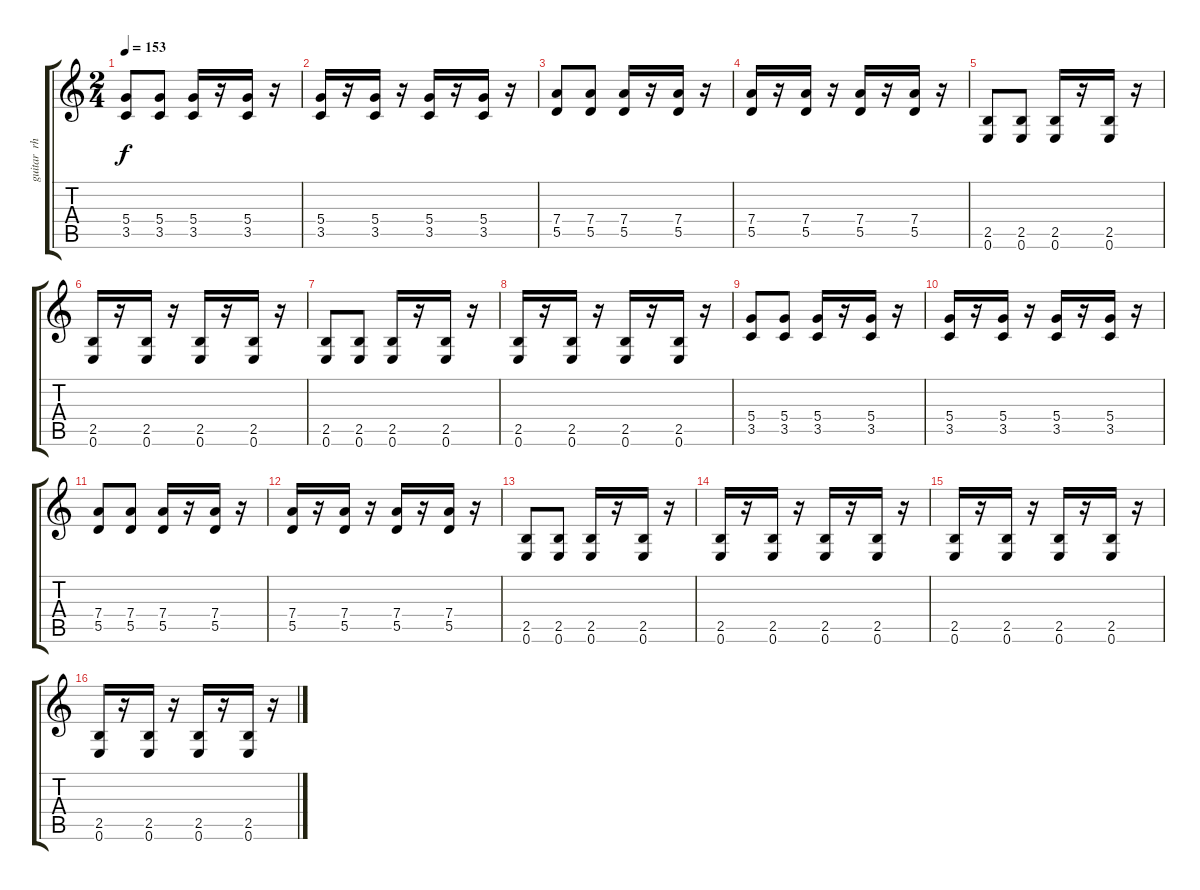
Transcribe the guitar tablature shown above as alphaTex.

\track ("guitar  rhythm  left" "guitar  rh") {instrument distortionguitar}
\staff {score tabs}
\tuning (E4 B3 G3 D3 A2 E2) {hide}
\ts (2 4)
\tempo 153
\clef g2
\ks c
(5.4 3.5).8{dy f} (5.4 3.5).8 (5.4 3.5).16 r.16 (5.4 3.5).16 r.16 |
(5.4 3.5).16 r.16 (5.4 3.5).16 r.16 (5.4 3.5).16 r.16 (5.4 3.5).16 r.16 |
(7.4 5.5).8 (7.4 5.5).8 (7.4 5.5).16 r.16 (7.4 5.5).16 r.16 |
(7.4 5.5).16 r.16 (7.4 5.5).16 r.16 (7.4 5.5).16 r.16 (7.4 5.5).16 r.16 |
(2.5 0.6).8 (2.5 0.6).8 (2.5 0.6).16 r.16 (2.5 0.6).16 r.16 |
(2.5 0.6).16 r.16 (2.5 0.6).16 r.16 (2.5 0.6).16 r.16 (2.5 0.6).16 r.16 |
(2.5 0.6).8 (2.5 0.6).8 (2.5 0.6).16 r.16 (2.5 0.6).16 r.16 |
(2.5 0.6).16 r.16 (2.5 0.6).16 r.16 (2.5 0.6).16 r.16 (2.5 0.6).16 r.16 |
(5.4 3.5).8 (5.4 3.5).8 (5.4 3.5).16 r.16 (5.4 3.5).16 r.16 |
(5.4 3.5).16 r.16 (5.4 3.5).16 r.16 (5.4 3.5).16 r.16 (5.4 3.5).16 r.16 |
(7.4 5.5).8 (7.4 5.5).8 (7.4 5.5).16 r.16 (7.4 5.5).16 r.16 |
(7.4 5.5).16 r.16 (7.4 5.5).16 r.16 (7.4 5.5).16 r.16 (7.4 5.5).16 r.16 |
(2.5 0.6).8 (2.5 0.6).8 (2.5 0.6).16 r.16 (2.5 0.6).16 r.16 |
(2.5 0.6).16 r.16 (2.5 0.6).16 r.16 (2.5 0.6).16 r.16 (2.5 0.6).16 r.16 |
(2.5 0.6).16 r.16 (2.5 0.6).16 r.16 (2.5 0.6).16 r.16 (2.5 0.6).16 r.16 |
(2.5 0.6).16 r.16 (2.5 0.6).16 r.16 (2.5 0.6).16 r.16 (2.5 0.6).16 r.16
